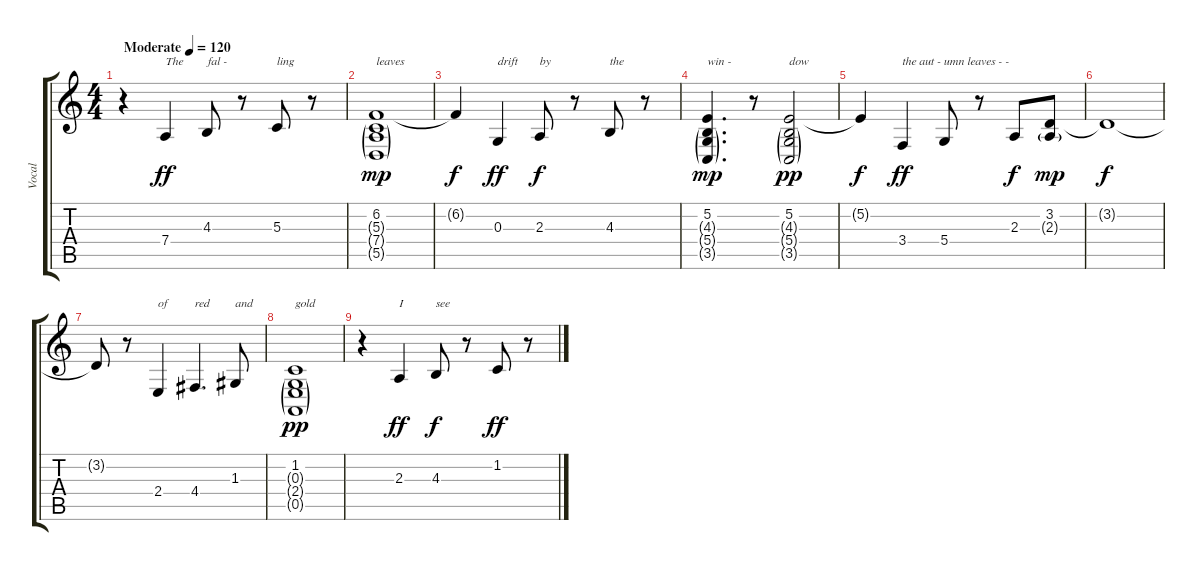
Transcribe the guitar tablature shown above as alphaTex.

\track ("Vocal" "Vocal") {instrument voiceoohs}
\staff {score tabs}
\tuning (E4 B3 G3 D3 A2 E2) {hide}
\ts (4 4)
\tempo (120 "Moderate")
\clef g2
\ks c
r.4{dy ff instrument voiceoohs} 7.4.4{txt "The"} 4.3.8{txt "fal -"} r.8 5.3.8{txt "ling"} r.8 |
(6.2 5.3{g} 7.4{g} 5.5{g}).1{txt "leaves" dy mp} |
6.2{t}.4{dy f} 0.3.4{txt "drift" dy ff} 2.3.8{txt "by" dy f} r.8 4.3.8{txt "the"} r.8 |
(5.2 4.3{g} 5.4{g} 3.5{g}).4{d txt "win -" dy mp} r.8 (5.2 4.3{g} 5.4{g} 3.5{g}).2{txt "dow" dy pp} |
5.2{t}.4{dy f} 3.4.4{txt "the aut - umn leaves - -" dy ff} 5.4.8 r.8 2.3.8{dy f} (3.2 2.3{g}).8{dy mp} |
3.2{t}.1{dy f} |
3.2{t}.8 r.8 2.4.4{txt "of"} 4.4.4{d txt "red"} 1.3.8{txt "and"} |
(1.2 0.3{g} 2.4{g} 0.5{g}).1{txt "gold" dy pp} |
r.4 2.3.4{txt "I" dy ff} 4.3.8{txt "see" dy f} r.8 1.2.8{dy ff} r.8
